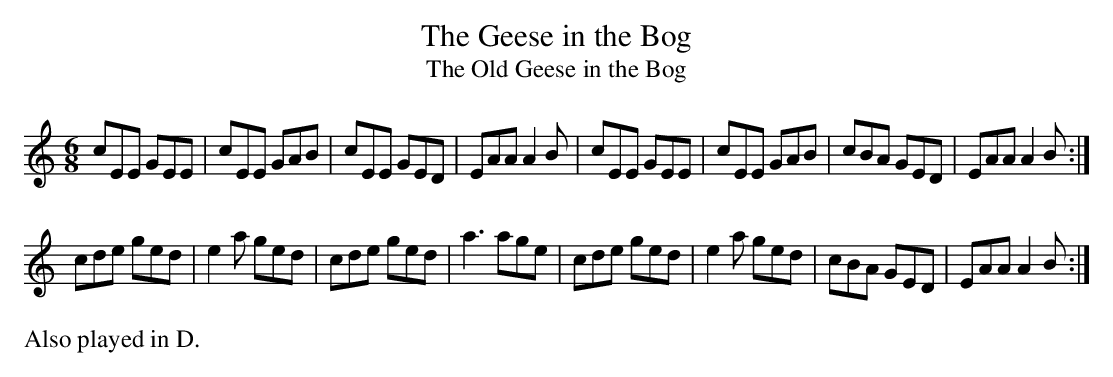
X:1
T:The Geese in the Bog
T:The Old Geese in the Bog
M:6/8
L:1/8
K:C
cEE GEE|cEE GAB|cEE GED|EAA A2B|cEE GEE|cEE GAB|cBA GED|EAA A2B:|
cde ged|e2a ged|cde ged|a3 age|cde ged|e2a ged|cBA GED|EAA A2B:|
